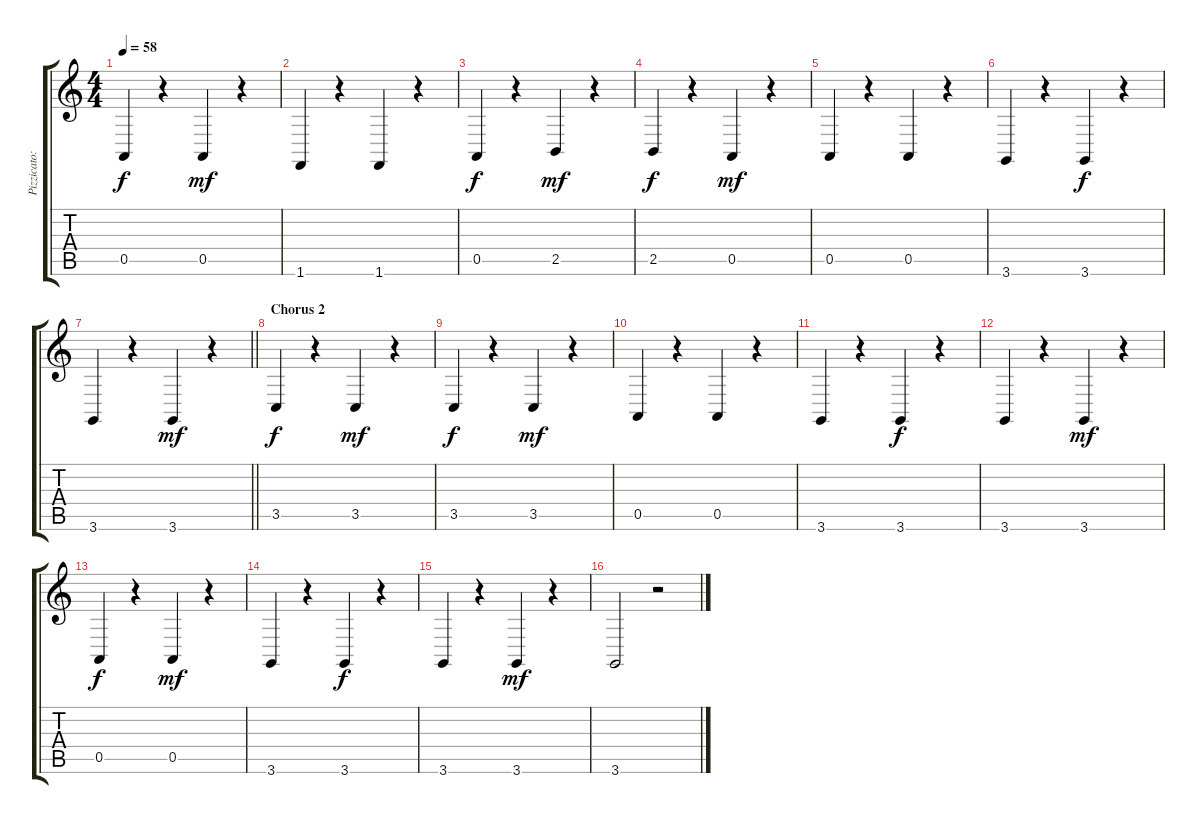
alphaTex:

\track ("Pizzicato: Pino Palladino" "Pizzicato:") {instrument pizzicatostrings}
\staff {score tabs}
\tuning (E4 B3 G3 D3 A2 E2) {hide}
\ts (4 4)
\tempo 58
\clef g2
\ks c
0.5.4{dy f} r.4 0.5.4{dy mf} r.4 |
1.6.4 r.4 1.6.4 r.4 |
0.5.4{dy f} r.4 2.5.4{dy mf} r.4 |
2.5.4{dy f} r.4 0.5.4{dy mf} r.4 |
0.5.4 r.4 0.5.4 r.4 |
3.6.4 r.4 3.6.4{dy f} r.4 |
\barLineRight lightlight
3.6.4 r.4 3.6.4{dy mf} r.4 |
\section ("" "Chorus 2")
3.5.4{dy f} r.4 3.5.4{dy mf} r.4 |
3.5.4{dy f} r.4 3.5.4{dy mf} r.4 |
0.5.4 r.4 0.5.4 r.4 |
3.6.4 r.4 3.6.4{dy f} r.4 |
3.6.4 r.4 3.6.4{dy mf} r.4 |
0.5.4{dy f} r.4 0.5.4{dy mf} r.4 |
3.6.4 r.4 3.6.4{dy f} r.4 |
3.6.4 r.4 3.6.4{dy mf} r.4 |
3.6.2 r.2
